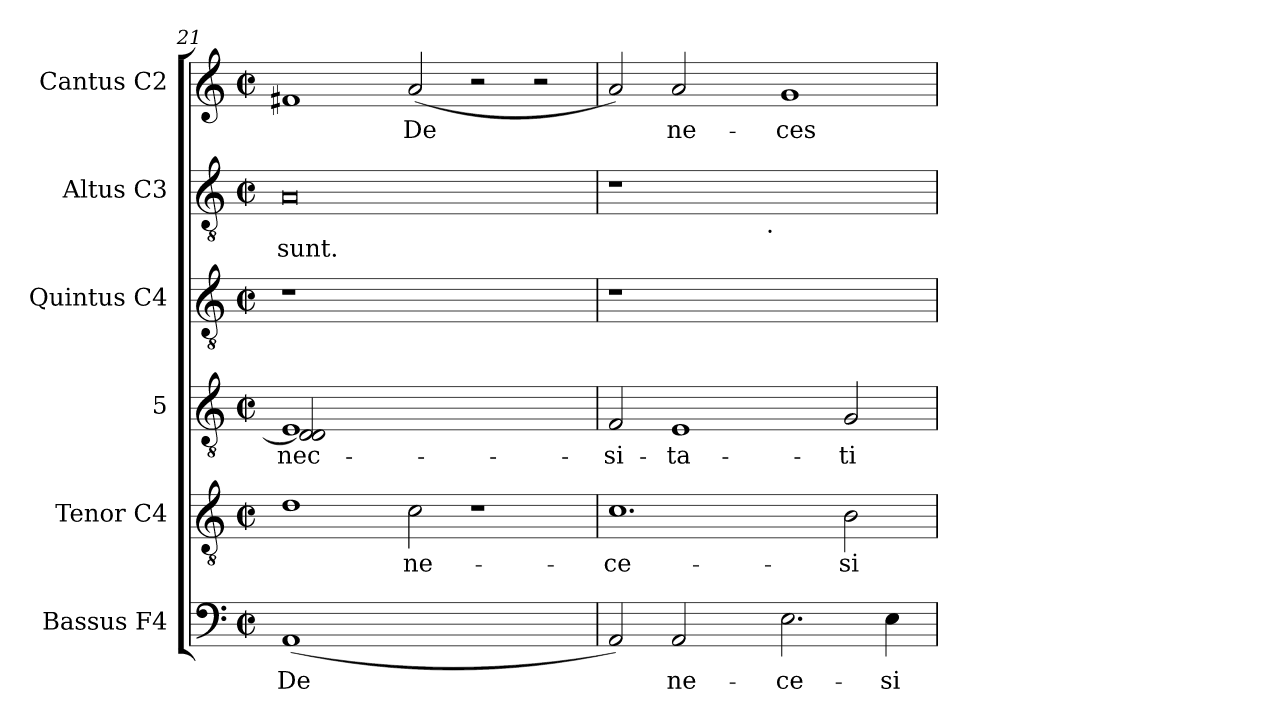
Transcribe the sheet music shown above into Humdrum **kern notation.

**kern	**text	**kern	**text	**kern	**text	**kern	**kern	**text	**kern	**text
*part6	*part6	*part5	*part5	*part4	*part4	*part3	*part2	*part2	*part1	*part1
*staff6	*staff6	*staff5	*staff5	*staff4	*staff4	*staff3	*staff2	*staff2	*staff1	*staff1
*I"Bassus  F4	*	*I"Tenor  C4	*	*I"5	*	*I"Quintus  C4	*I"Altus  C3	*	*I"Cantus  C2	*
*I'B	*	*I'T	*	*	*	*	*I'A	*	*I'C	*
*clefF4	*	*clefGv2	*	*clefGv2	*	*clefGv2	*clefGv2	*	*clefG2	*
*k[]	*	*k[]	*	*k[]	*	*k[]	*k[]	*	*k[]	*
*C:	*	*C:	*	*C:	*	*C:	*C:	*	*C:	*
*M2/2	*	*M2/2	*	*M2/2	*	*M2/2	*M2/2	*	*M2/2	*
*met(c|)	*	*met(c|)	*	*met(c|)	*	*met(c|)	*met(c|)	*	*met(c|)	*
=21	=21	=21	=21	=21	=21	=21	=21	=21	=21	=21
!	!LO:LY:b:cj	!	!	!	!LO:LY:b:cj	!	!	!LO:LY:b:cj	!	!
*	*	*	*	*^	*	*	*	*	*	*
(<1AA	De	1d	.	1E	2D/] 2D/	nec-	1r	0A	sunt.	1f#X	.
.	.	.	.	.	1.ryy	.	.	.	.	.	.
!	!	!	!LO:LY:b:cj	!	!	!	!	!	!	!	!LO:LY:b:cj
1.ryy	.	2c\	ne-	1.ryy	.	.	1.ryy	.	.	(<2a/	De
.	.	1r	.	.	.	.	.	.	.	2r	.
.	.	.	.	.	2ryy	.	.	2ryy	.	2r	.
=22	=22	=22	=22	=22	=22	=22	=22	=22	=22	=22	=22
!	!LO:LY:b:cj	!	!LO:LY:b:cj	!	!	!LO:LY:b:cj	!	!	!	!	!LO:LY:b:cj
*	*	*	*	*v	*v	*	*	*^	*	*	*
2AA/)	.	1.c	-ce-	2F/	-si-	1r	1r	2ryy	.	2a/)	.
!	!LO:LY:b:cj	!	!	!	!LO:LY:b:cj	!	!	!	!	!	!LO:LY:b:cj
2AA/	ne-	.	.	1E	-ta-	.	.	4ryy	.	2a/	ne-
.	.	.	.	.	.	.	.	8ryy	.	.	.
.	.	.	.	.	.	.	.	16ryy	.	.	.
.	.	.	.	.	.	.	.	64ryy	.	.	.
!	!	!	!	!	!	!	!	!LO:TX:b:t=.	!	!	!
.	.	.	.	.	.	.	.	1ryy	.	.	.
!	!LO:LY:b:cj	!	!	!	!	!	!	!	!	!	!LO:LY:b:cj
2.E\	-ce-	.	.	.	.	1ryy	1ryy	.	.	1g	-ces-
!	!	!	!LO:LY:b:cj	!	!LO:LY:b:cj	!	!	!	!	!	!
.	.	2B\	-si-	2G/	-ti-	.	.	.	.	.	.
!	!LO:LY:b:cj	!	!	!	!	!	!	!	!	!	!
4E\	-si-	.	.	.	.	.	.	.	.	.	.
.	.	.	.	.	.	.	.	32.ryy	.	.	.
*	*	*	*	*	*	*	*v	*v	*	*	*
=	=	=	=	=	=	=	=	=	=	=
*-	*-	*-	*-	*-	*-	*-	*-	*-	*-	*-
